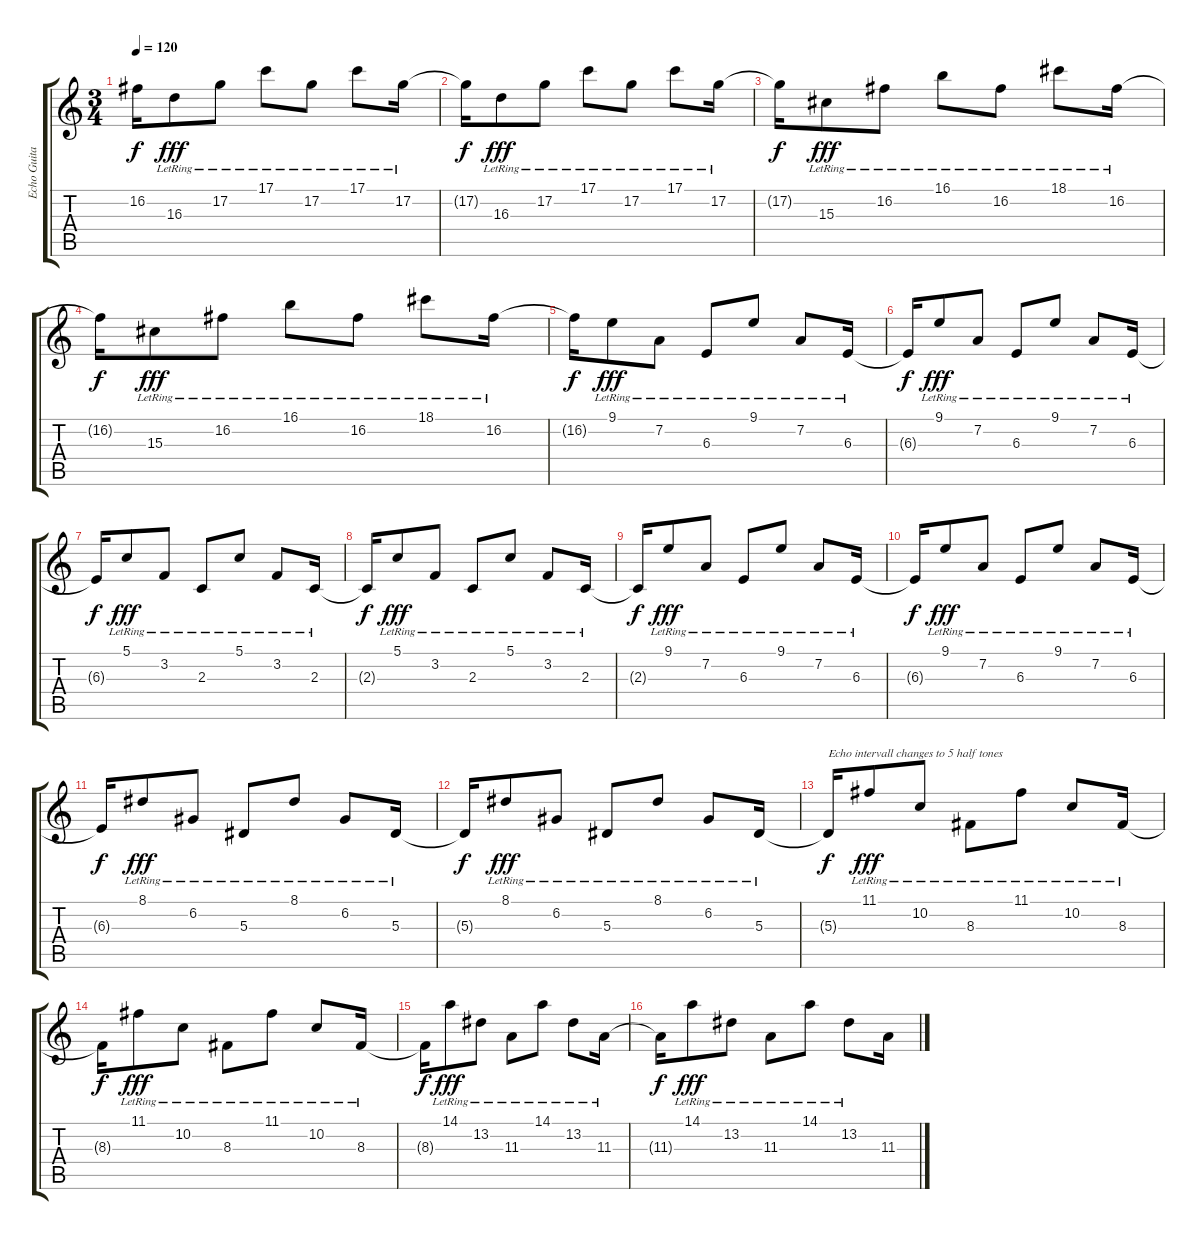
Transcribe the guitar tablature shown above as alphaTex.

\track ("Echo Guitar I" "Echo Guita") {instrument orchestralharp}
\staff {score tabs}
\tuning (G4 D4 Bb3 F3 C3 G2) {hide}
\ts (3 4)
\tempo 120
\clef g2
\ks c
16.2{t}.16{dy f} 16.3{lr}.8{dy fff} 17.2{lr}.8 17.1{lr}.8 17.2{lr}.8 17.1{lr}.8 17.2{lr}.16 |
17.2{t}.16{dy f} 16.3{lr}.8{dy fff} 17.2{lr}.8 17.1{lr}.8 17.2{lr}.8 17.1{lr}.8 17.2{lr}.16 |
17.2{t}.16{dy f} 15.3{lr}.8{dy fff} 16.2{lr}.8 16.1{lr}.8 16.2{lr}.8 18.1{lr}.8 16.2{lr}.16 |
16.2{t}.16{dy f} 15.3{lr}.8{dy fff} 16.2{lr}.8 16.1{lr}.8 16.2{lr}.8 18.1{lr}.8 16.2{lr}.16 |
16.2{t}.16{dy f} 9.1{lr}.8{dy fff} 7.2{lr}.8 6.3{lr}.8 9.1{lr}.8 7.2{lr}.8 6.3{lr}.16 |
6.3{t}.16{dy f} 9.1{lr}.8{dy fff} 7.2{lr}.8 6.3{lr}.8 9.1{lr}.8 7.2{lr}.8 6.3{lr}.16 |
6.3{t}.16{dy f} 5.1{lr}.8{dy fff} 3.2{lr}.8 2.3{lr}.8 5.1{lr}.8 3.2{lr}.8 2.3{lr}.16 |
2.3{t}.16{dy f} 5.1{lr}.8{dy fff} 3.2{lr}.8 2.3{lr}.8 5.1{lr}.8 3.2{lr}.8 2.3{lr}.16 |
2.3{t}.16{dy f} 9.1{lr}.8{dy fff} 7.2{lr}.8 6.3{lr}.8 9.1{lr}.8 7.2{lr}.8 6.3{lr}.16 |
6.3{t}.16{dy f} 9.1{lr}.8{dy fff} 7.2{lr}.8 6.3{lr}.8 9.1{lr}.8 7.2{lr}.8 6.3{lr}.16 |
6.3{t}.16{dy f} 8.1{lr}.8{dy fff} 6.2{lr}.8 5.3{lr}.8 8.1{lr}.8 6.2{lr}.8 5.3{lr}.16 |
5.3{t}.16{dy f} 8.1{lr}.8{dy fff} 6.2{lr}.8 5.3{lr}.8 8.1{lr}.8 6.2{lr}.8 5.3{lr}.16 |
5.3{t}.16{txt "Echo intervall changes to 5 half tones" dy f} 11.1{lr}.8{dy fff} 10.2{lr}.8 8.3{lr}.8 11.1{lr}.8 10.2{lr}.8 8.3{lr}.16 |
8.3{t}.16{dy f} 11.1{lr}.8{dy fff} 10.2{lr}.8 8.3{lr}.8 11.1{lr}.8 10.2{lr}.8 8.3{lr}.16 |
8.3{t}.16{dy f} 14.1{lr}.8{dy fff} 13.2{lr}.8 11.3{lr}.8 14.1{lr}.8 13.2{lr}.8 11.3{lr}.16 |
11.3{t}.16{dy f} 14.1{lr}.8{dy fff} 13.2{lr}.8 11.3{lr}.8 14.1{lr}.8 13.2{lr}.8 11.3.16
